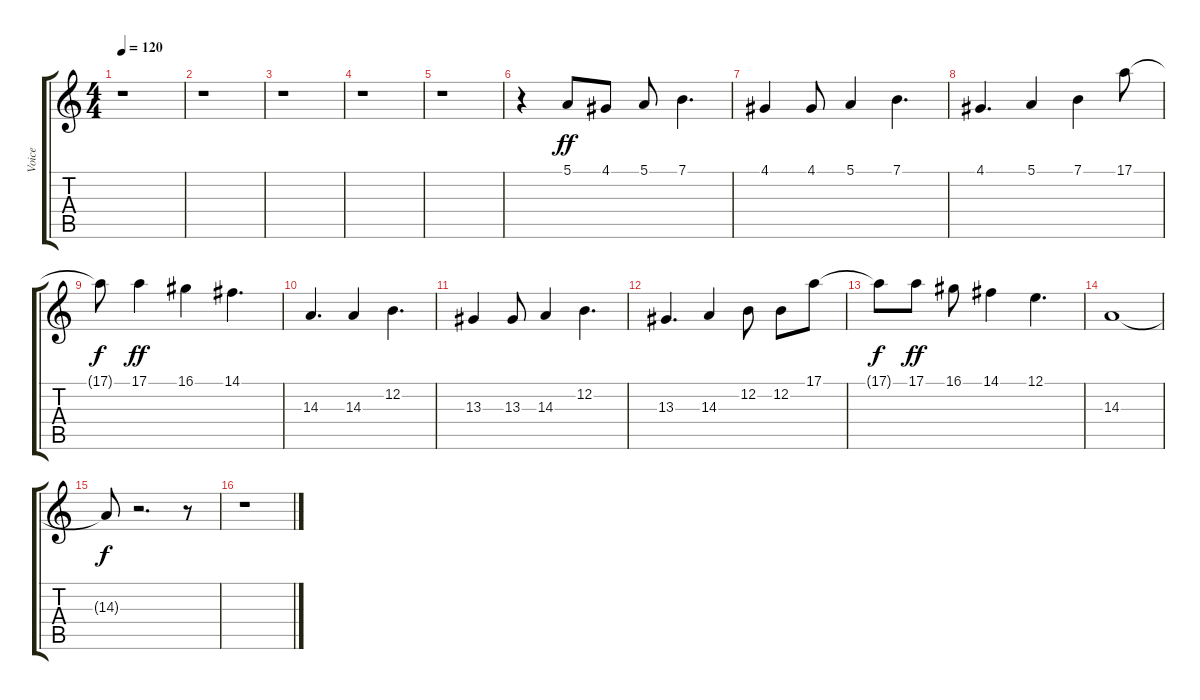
\track ("Voice" "Voice") {instrument stringensemble1}
\staff {score tabs}
\tuning (E4 B3 G3 D3 A2 E2) {hide}
\ts (4 4)
\tempo 120
\clef g2
\ks c
r.1{dy f} |
r.1 |
r.1 |
r.1 |
r.1 |
r.4 5.1.8{dy ff} 4.1.8 5.1.8 7.1.4{d} |
4.1.4 4.1.8 5.1.4 7.1.4{d} |
4.1.4{d} 5.1.4 7.1.4 17.1.8 |
17.1{t}.8{dy f} 17.1.4{dy ff} 16.1.4 14.1.4{d} |
14.3.4{d} 14.3.4 12.2.4{d} |
13.3.4 13.3.8 14.3.4 12.2.4{d} |
13.3.4{d} 14.3.4 12.2.8 12.2.8 17.1.8 |
17.1{t}.8{dy f} 17.1.8{dy ff} 16.1.8 14.1.4 12.1.4{d} |
14.3.1 |
14.3{t}.8{dy f} r.2{d} r.8 |
r.1
